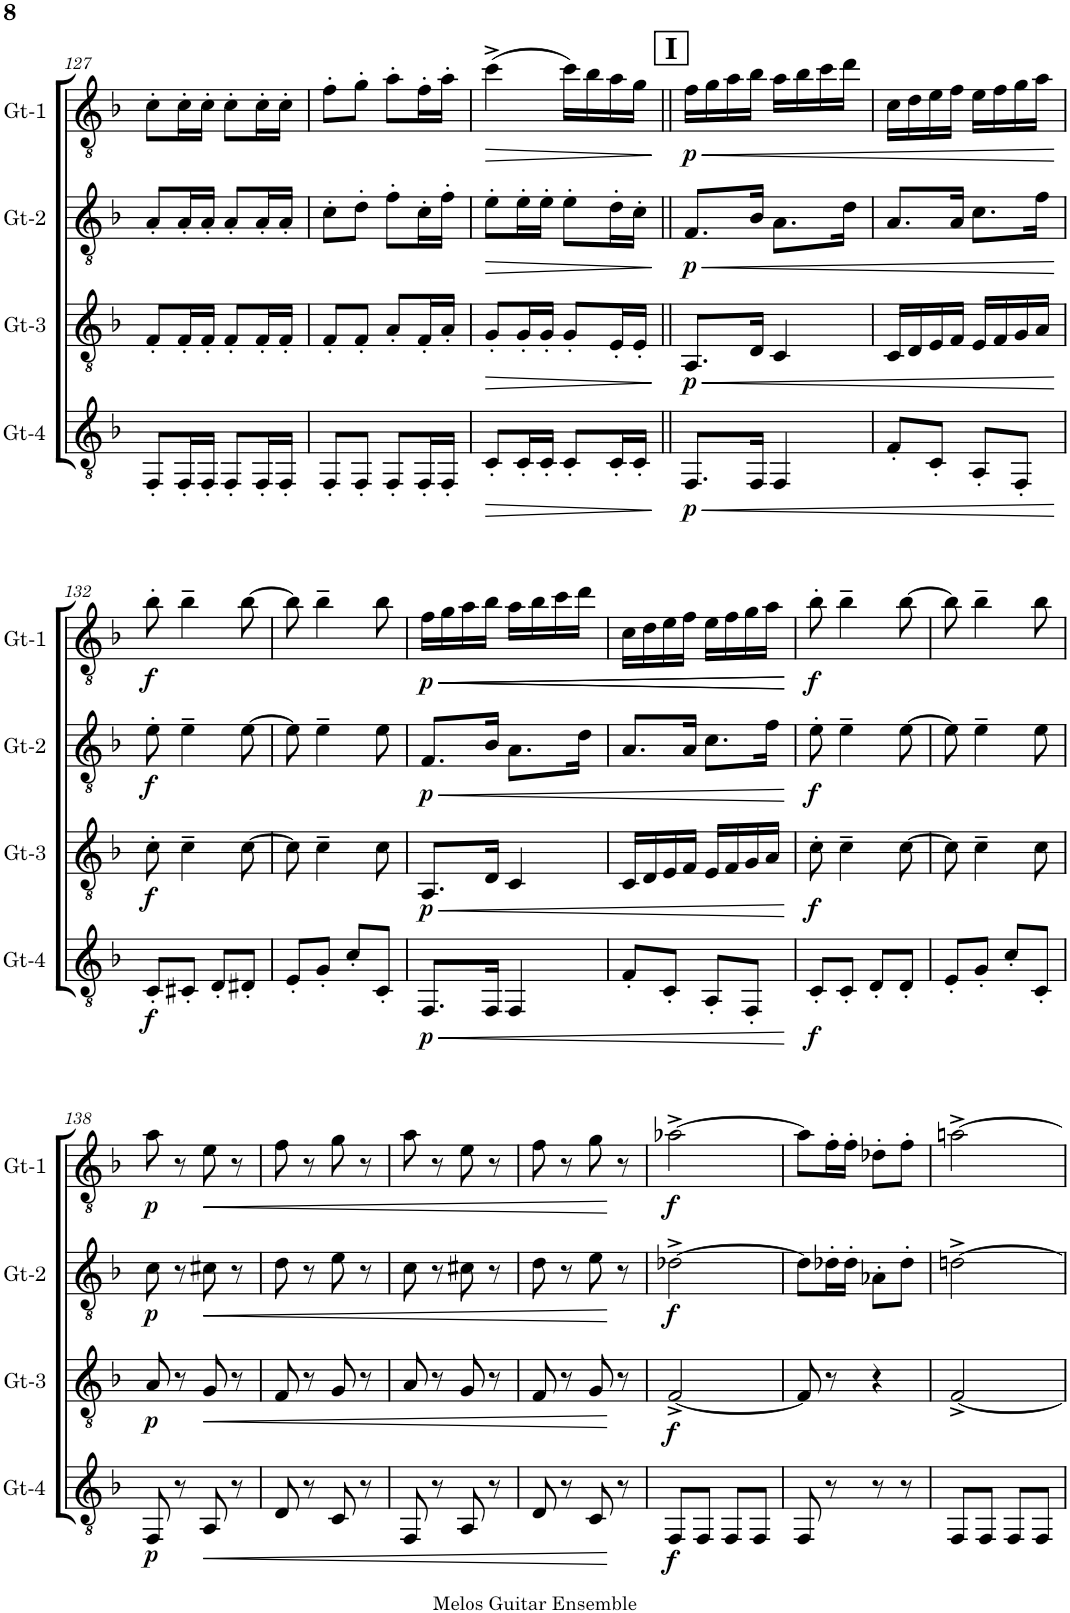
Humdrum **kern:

**kern	**dynam	**kern	**dynam	**kern	**dynam	**kern	**dynam
*part4	*part4	*part3	*part3	*part2	*part2	*part1	*part1
*staff4	*staff4	*staff3	*staff3	*staff2	*staff2	*staff1	*staff1
*I"Gt-4	*	*I"Gt-3	*	*I"Gt-2	*	*I"Gt-1	*
*I'Gt-4	*	*I'Gt-3	*	*I'Gt-2	*	*I'Gt-1	*
!!LO:PB:g=z
*clefGv2	*	*clefGv2	*	*clefGv2	*	*clefGv2	*
*k[b-]	*	*k[b-]	*	*k[b-]	*	*k[b-]	*
*M2/4	*	*M2/4	*	*M2/4	*	*M2/4	*
=127	=127	=127	=127	=127	=127	=127	=127
8FF'/L	.	8F'/L	.	8A'/L	.	8c'\L	.
16FF'/L	.	16F'/L	.	16A'/L	.	16c'\L	.
16FF'/JJ	.	16F'/JJ	.	16A'/JJ	.	16c'\JJ	.
8FF'/L	.	8F'/L	.	8A'/L	.	8c'\L	.
16FF'/L	.	16F'/L	.	16A'/L	.	16c'\L	.
16FF'/JJ	.	16F'/JJ	.	16A'/JJ	.	16c'\JJ	.
=128	=128	=128	=128	=128	=128	=128	=128
8FF'/L	.	8F'/L	.	8c'\L	.	8f'\L	.
8FF'/J	.	8F'/J	.	8d'\J	.	8g'\J	.
8FF'/L	.	8A'/L	.	8f'\L	.	8a'\L	.
16FF'/L	.	16F'/L	.	16c'\L	.	16f'\L	.
16FF'/JJ	.	16A'/JJ	.	16f'\JJ	.	16a'\JJ	.
=129	=129	=129	=129	=129	=129	=129	=129
!	!LO:HP:b	!	!LO:HP:b	!	!LO:HP:b	!	!LO:HP:b
8C'/L	>	8G'/L	>	8e'\L	>	(4cc^\	>
16C'/L	.	16G'/L	.	16e'\L	.	.	.
16C'/JJ	.	16G'/JJ	.	16e'\JJ	.	.	.
8C'/L	.	8G'/L	.	8e'\L	.	16cc\LL)	.
.	.	.	.	.	.	16b-\	.
16C'/L	.	16E'/L	.	16d'\L	.	16a\	.
16C'/JJ	.	16E'/JJ	.	16c'\JJ	.	16g\JJ	.
.	]	.	]	.	]	.	]
!!LO:REH:place=s1:a:B:cj:fs=14:t=I
=130||	=130||	=130||	=130||	=130||	=130||	=130||	=130||
!	!LO:HP:b	!	!LO:HP:b	!	!LO:HP:b	!	!LO:HP:b
!	!LO:DY:n=1:b	!	!LO:DY:n=1:b	!	!LO:DY:n=1:b	!	!LO:DY:n=1:b
8.FF/L	< p	8.AA/L	< p	8.F/L	< p	16f\LL	< p
.	.	.	.	.	.	16g\	.
.	.	.	.	.	.	16a\	.
16FF/Jk	.	16D/Jk	.	16B-/Jk	.	16b-\JJ	.
4FF/	.	4C/	.	8.A\L	.	16a\LL	.
.	.	.	.	.	.	16b-\	.
.	.	.	.	.	.	16cc\	.
.	.	.	.	16d\Jk	.	16dd\JJ	.
=131	=131	=131	=131	=131	=131	=131	=131
8F'/L	.	16C/LL	.	8.A/L	.	16c\LL	.
.	.	16D/	.	.	.	16d\	.
8C'/J	.	16E/	.	.	.	16e\	.
.	.	16F/JJ	.	16A/Jk	.	16f\JJ	.
8AA'/L	.	16E/LL	.	8.c\L	.	16e\LL	.
.	.	16F/	.	.	.	16f\	.
8FF'/J	.	16G/	.	.	.	16g\	.
.	.	16A/JJ	.	16f\Jk	.	16a\JJ	.
.	[	.	[	.	[	.	[
!!LO:LB:g=z
=132	=132	=132	=132	=132	=132	=132	=132
!	!LO:DY:b	!	!LO:DY:b	!	!LO:DY:b	!	!LO:DY:b
8C'/L	f	8c'\	f	8e'\	f	8b-'\	f
8C#X'/J	.	4c~\	.	4e~\	.	4b-~\	.
8D'/L	.	.	.	.	.	.	.
8D#X'/J	.	[8c\	.	[8e\	.	[8b-\	.
=133	=133	=133	=133	=133	=133	=133	=133
8E'/L	.	8c\]	.	8e\]	.	8b-\]	.
8G'/J	.	4c~\	.	4e~\	.	4b-~\	.
8c'/L	.	.	.	.	.	.	.
8C'/J	.	8c\	.	8e\	.	8b-\	.
=134	=134	=134	=134	=134	=134	=134	=134
!	!LO:HP:b	!	!LO:HP:b	!	!LO:HP:b	!	!LO:HP:b
!	!LO:DY:n=1:b	!	!LO:DY:n=1:b	!	!LO:DY:n=1:b	!	!LO:DY:n=1:b
8.FF/L	< p	8.AA/L	< p	8.F/L	< p	16f\LL	< p
!	!	!	!	!	!	!	!LO:HP:b
.	.	.	.	.	.	16g\	<
.	.	.	.	.	.	16a\	.
16FF/Jk	.	16D/Jk	.	16B-/Jk	.	16b-\JJ	.
4FF/	.	4C/	.	8.A\L	.	16a\LL	.
.	.	.	.	.	.	16b-\	.
.	.	.	.	.	.	16cc\	.
.	.	.	.	16d\Jk	.	16dd\JJ	.
=135	=135	=135	=135	=135	=135	=135	=135
8F'/L	.	16C/LL	.	8.A/L	.	16c\LL	.
.	.	16D/	.	.	.	16d\	.
8C'/J	.	16E/	.	.	.	16e\	.
.	.	16F/JJ	.	16A/Jk	.	16f\JJ	.
8AA'/L	.	16E/LL	.	8.c\L	.	16e\LL	.
.	.	16F/	.	.	.	16f\	.
8FF'/J	.	16G/	.	.	.	16g\	.
.	.	16A/JJ	.	16f\Jk	.	16a\JJ	.
.	[	.	[	.	[	.	[ [
=136	=136	=136	=136	=136	=136	=136	=136
!	!LO:DY:b	!	!LO:DY:b	!	!LO:DY:b	!	!LO:DY:b
8C'/L	f	8c'\	f	8e'\	f	8b-'\	f
8C'/J	.	4c~\	.	4e~\	.	4b-~\	.
8D'/L	.	.	.	.	.	.	.
8D'/J	.	[8c\	.	[8e\	.	[8b-\	.
=137	=137	=137	=137	=137	=137	=137	=137
8E'/L	.	8c\]	.	8e\]	.	8b-\]	.
8G'/J	.	4c~\	.	4e~\	.	4b-~\	.
8c'/L	.	.	.	.	.	.	.
8C'/J	.	8c\	.	8e\	.	8b-\	.
!!LO:LB:g=z
=138	=138	=138	=138	=138	=138	=138	=138
!	!LO:DY:b	!	!LO:DY:b	!	!LO:DY:b	!	!LO:DY:b
8FF/	p	8A/	p	8c\	p	8a\	p
8r	.	8r	.	8r	.	8r	.
!	!LO:HP:b	!	!LO:HP:b	!	!LO:HP:b	!	!LO:HP:b
8AA/	<	8G/	<	8c#X\	<	8e\	<
8r	.	8r	.	8r	.	8r	.
=139	=139	=139	=139	=139	=139	=139	=139
8D/	.	8F/	.	8d\	.	8f\	.
8r	.	8r	.	8r	.	8r	.
8C/	.	8G/	.	8e\	.	8g\	.
8r	.	8r	.	8r	.	8r	.
=140	=140	=140	=140	=140	=140	=140	=140
8FF/	.	8A/	.	8c\	.	8a\	.
8r	.	8r	.	8r	.	8r	.
8AA/	.	8G/	.	8c#X\	.	8e\	.
8r	.	8r	.	8r	.	8r	.
=141	=141	=141	=141	=141	=141	=141	=141
8D/	.	8F/	.	8d\	.	8f\	.
8r	.	8r	.	8r	.	8r	.
8C/	.	8G/	.	8e\	.	8g\	.
8r	[	8r	[	8r	[	8r	[
=142	=142	=142	=142	=142	=142	=142	=142
!	!LO:DY:b	!	!LO:DY:b	!	!LO:DY:b	!	!LO:DY:b
8FF/L	f	[2F^/	f	[2d-X^\	f	[2a-X^\	f
8FF/J	.	.	.	.	.	.	.
8FF/L	.	.	.	.	.	.	.
8FF/J	.	.	.	.	.	.	.
=143	=143	=143	=143	=143	=143	=143	=143
8FF/	.	8F/]	.	8d-\L]	.	8a-\L]	.
8r	.	8r	.	16d-X'\L	.	16f'\L	.
.	.	.	.	16d-'\JJ	.	16f'\JJ	.
8r	.	4r	.	8A-X'\L	.	8d-X'\L	.
8r	.	.	.	8d-'\J	.	8f'\J	.
=144	=144	=144	=144	=144	=144	=144	=144
8FF/L	.	[2F^/	.	[2dn^\	.	[2an^\	.
8FF/J	.	.	.	.	.	.	.
8FF/L	.	.	.	.	.	.	.
8FF/J	.	.	.	.	.	.	.
=	=	=	=	=	=	=	=
*-	*-	*-	*-	*-	*-	*-	*-
